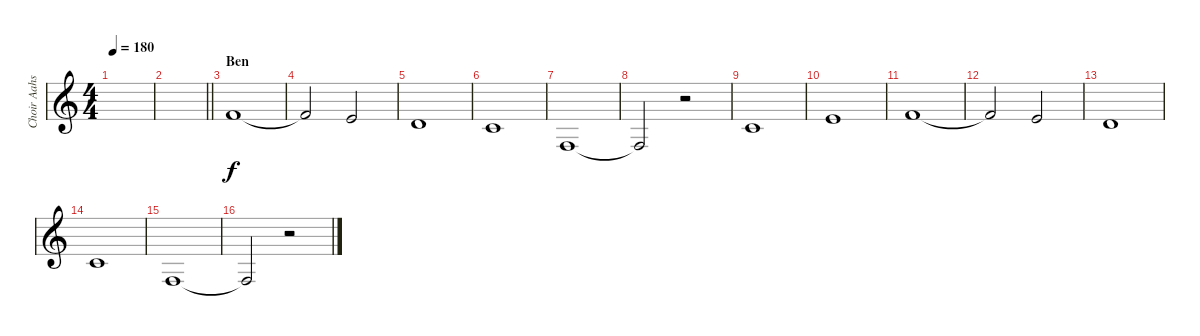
\track ("Choir Aahs" "Choir Aahs") {instrument lead6voice}
\staff {score}
\tuning (E4 B3 G3 D3 A2 D2) {hide}
\ts (4 4)
\tempo 180
\clef g2
\ks c
|
\barLineRight lightlight
|
\section ("" "Ben")
1.1.1 |
1.1{t}.2 5.2.2 |
7.3.1 |
5.3.1 |
3.4.1 |
3.4{t}.2 r.2 |
1.2.1 |
5.2.1 |
1.1.1 |
1.1{t}.2 5.2.2 |
7.3.1 |
5.3.1 |
3.4.1 |
3.4{t}.2 r.2
